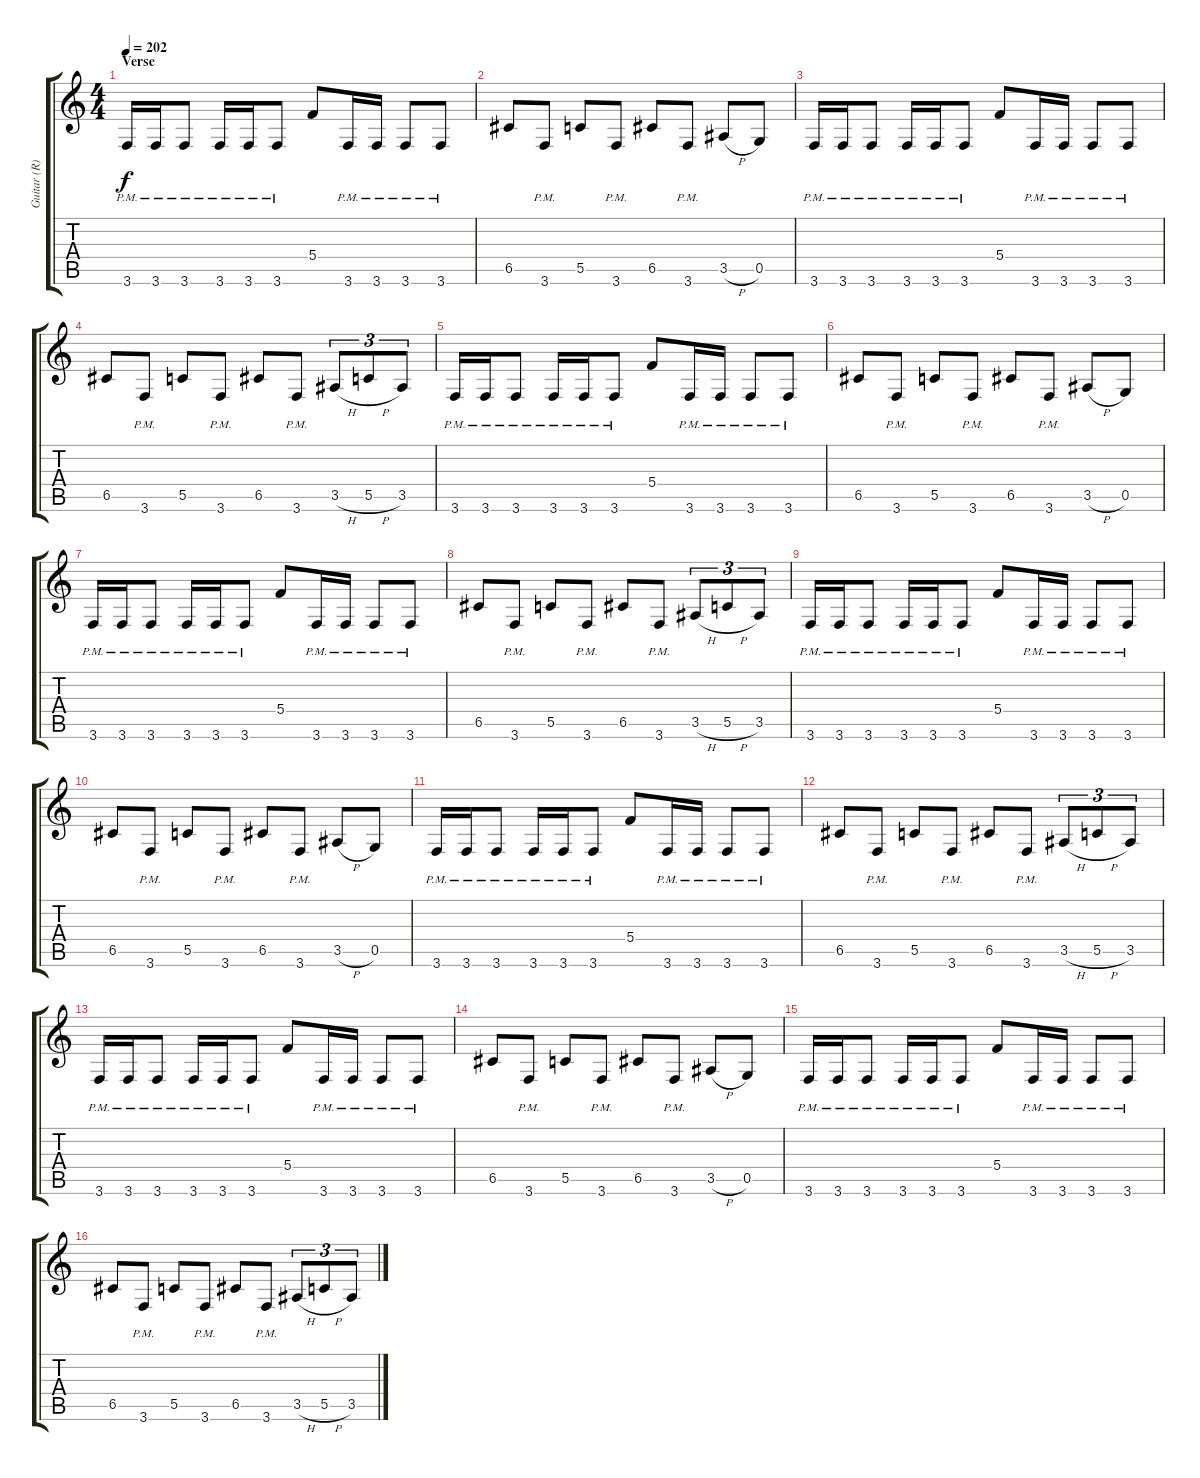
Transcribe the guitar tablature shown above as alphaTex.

\track ("Guitar (R)" "Guitar (R)") {instrument distortionguitar}
\staff {score tabs}
\tuning (D4 A3 F3 C3 G2 D2) {hide}
\ts (4 4)
\section ("" "Verse")
\tempo 202
\clef g2
\ks c
3.6{pm}.16{dy f} 3.6{pm}.16 3.6{pm}.8 3.6{pm}.16 3.6{pm}.16 3.6{pm}.8 5.4.8 3.6{pm}.16 3.6{pm}.16 3.6{pm}.8 3.6{pm}.8 |
6.5.8 3.6{pm}.8 5.5.8 3.6{pm}.8 6.5.8 3.6{pm}.8 3.5{h}.8 0.5.8 |
3.6{pm}.16 3.6{pm}.16 3.6{pm}.8 3.6{pm}.16 3.6{pm}.16 3.6{pm}.8 5.4.8 3.6{pm}.16 3.6{pm}.16 3.6{pm}.8 3.6{pm}.8 |
6.5.8 3.6{pm}.8 5.5.8 3.6{pm}.8 6.5.8 3.6{pm}.8 3.5{h}.8{tu (3 2)} 5.5{h}.8{tu (3 2)} 3.5.8{tu (3 2)} |
3.6{pm}.16 3.6{pm}.16 3.6{pm}.8 3.6{pm}.16 3.6{pm}.16 3.6{pm}.8 5.4.8 3.6{pm}.16 3.6{pm}.16 3.6{pm}.8 3.6{pm}.8 |
6.5.8 3.6{pm}.8 5.5.8 3.6{pm}.8 6.5.8 3.6{pm}.8 3.5{h}.8 0.5.8 |
3.6{pm}.16 3.6{pm}.16 3.6{pm}.8 3.6{pm}.16 3.6{pm}.16 3.6{pm}.8 5.4.8 3.6{pm}.16 3.6{pm}.16 3.6{pm}.8 3.6{pm}.8 |
6.5.8 3.6{pm}.8 5.5.8 3.6{pm}.8 6.5.8 3.6{pm}.8 3.5{h}.8{tu (3 2)} 5.5{h}.8{tu (3 2)} 3.5.8{tu (3 2)} |
3.6{pm}.16 3.6{pm}.16 3.6{pm}.8 3.6{pm}.16 3.6{pm}.16 3.6{pm}.8 5.4.8 3.6{pm}.16 3.6{pm}.16 3.6{pm}.8 3.6{pm}.8 |
6.5.8 3.6{pm}.8 5.5.8 3.6{pm}.8 6.5.8 3.6{pm}.8 3.5{h}.8 0.5.8 |
3.6{pm}.16 3.6{pm}.16 3.6{pm}.8 3.6{pm}.16 3.6{pm}.16 3.6{pm}.8 5.4.8 3.6{pm}.16 3.6{pm}.16 3.6{pm}.8 3.6{pm}.8 |
6.5.8 3.6{pm}.8 5.5.8 3.6{pm}.8 6.5.8 3.6{pm}.8 3.5{h}.8{tu (3 2)} 5.5{h}.8{tu (3 2)} 3.5.8{tu (3 2)} |
3.6{pm}.16 3.6{pm}.16 3.6{pm}.8 3.6{pm}.16 3.6{pm}.16 3.6{pm}.8 5.4.8 3.6{pm}.16 3.6{pm}.16 3.6{pm}.8 3.6{pm}.8 |
6.5.8 3.6{pm}.8 5.5.8 3.6{pm}.8 6.5.8 3.6{pm}.8 3.5{h}.8 0.5.8 |
3.6{pm}.16 3.6{pm}.16 3.6{pm}.8 3.6{pm}.16 3.6{pm}.16 3.6{pm}.8 5.4.8 3.6{pm}.16 3.6{pm}.16 3.6{pm}.8 3.6{pm}.8 |
6.5.8 3.6{pm}.8 5.5.8 3.6{pm}.8 6.5.8 3.6{pm}.8 3.5{h}.8{tu (3 2)} 5.5{h}.8{tu (3 2)} 3.5.8{tu (3 2)}
